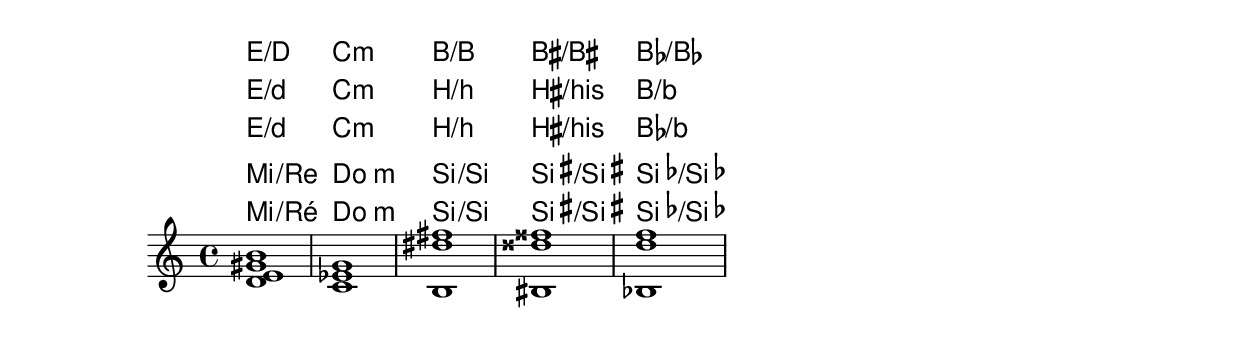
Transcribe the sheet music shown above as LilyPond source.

\version "2.7.39"
\header  {
    texidoc = "@cindex Chord Names German
The english naming of chords (default) can be changed to german 
(@code{\germanChords} replaces B and Bes to H and B), semi-german 
(@code{\semiGermanChords} replaces B and Bes to H and Bb), italian
(@code{\italianChords} uses Do Re Mi Fa Sol La Si), or french
(@code{\frenchChords} replaces Re to Ré).

" }

scm = \chordmode {
    e1/d c:m
    % c/c cis/cis
    % yeah, we get the idea. -hwn
    
    % cisis/cisis ces/ces ceses/ceses
    b/b bis/bis bes/bes
    % beses/beses
} 


\layout {
    ragged-right = ##t 
    \context {\ChordNames \consists Instrument_name_engraver }
}

<<
    \new ChordNames {
	\set instrument = #"default"
	\scm
    }
    \new ChordNames {
	\set instrument = #"german"
	\germanChords \scm }
    \new ChordNames {
	\set instrument = #"semi-german"
	\semiGermanChords \scm }
    \new ChordNames {
	\set instrument = #"italian"
	\italianChords \scm }
    \new ChordNames {
	\set instrument = #"french"
	\frenchChords \scm }

    \context Voice { \scm }
>>
